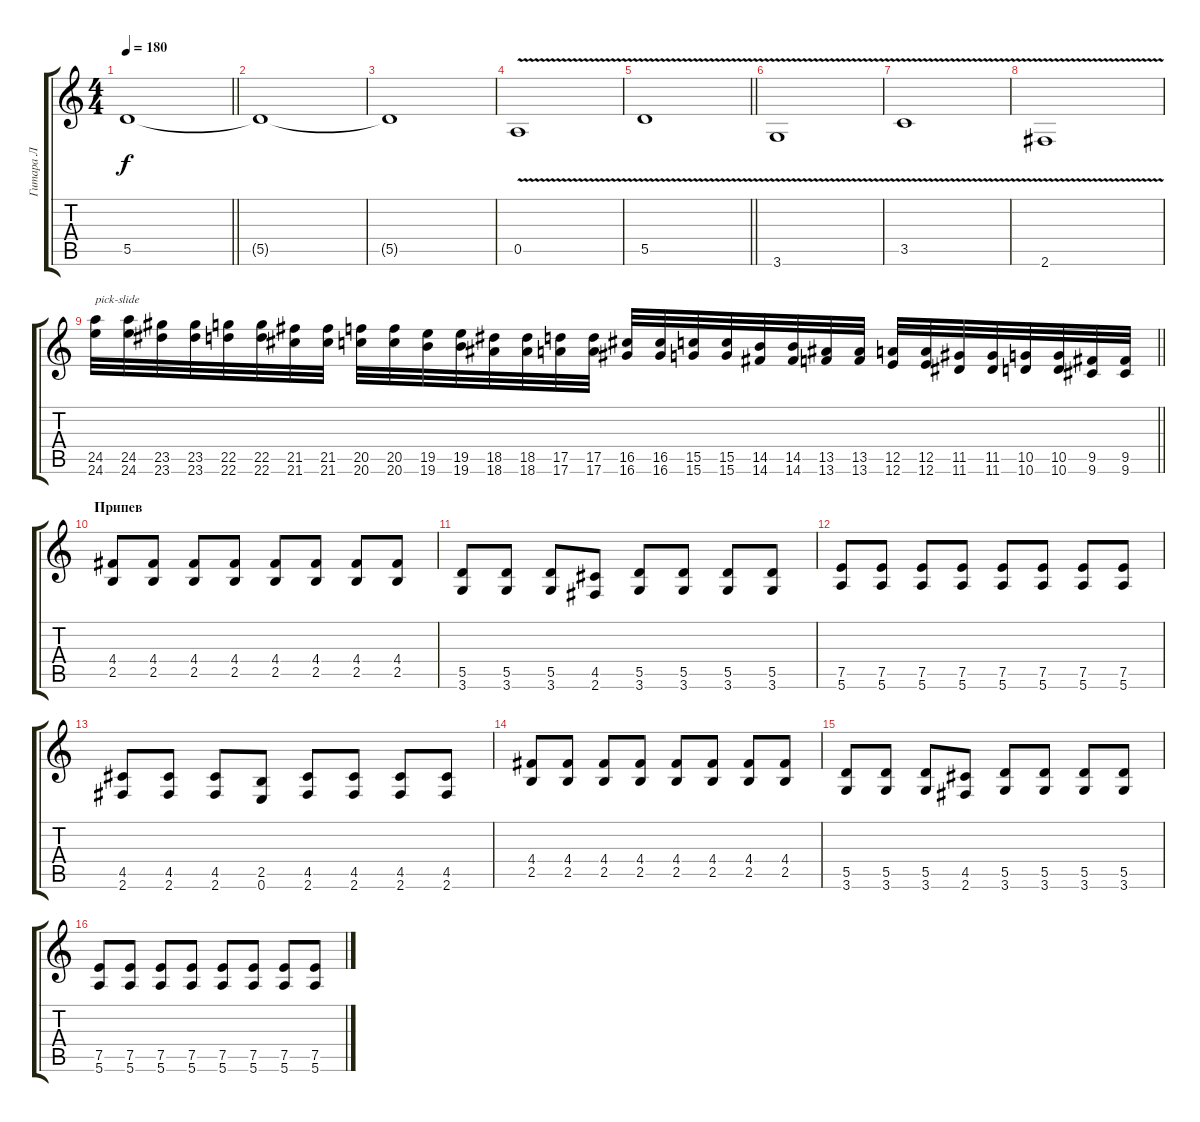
\track ("Гитара Л" "Гитара Л") {instrument overdrivenguitar}
\staff {score tabs}
\tuning (E4 B3 G3 D3 A2 E2) {hide}
\ts (4 4)
\tempo 180
\clef g2
\barLineRight lightlight
\ks c
5.5{t}.1{dy f volume 0} |
5.5{t}.1 |
5.5{t}.1 |
0.5{v}.1{volume 10} |
\barLineRight lightlight
5.5{v}.1 |
3.6{v}.1 |
3.5{v}.1 |
2.6{v}.1 |
\barLineRight lightlight
(24.5 24.6).32{txt "pick-slide"} (24.5 24.6).32 (23.5 23.6).32 (23.5 23.6).32 (22.5 22.6).32 (22.5 22.6).32 (21.5 21.6).32 (21.5 21.6).32 (20.5 20.6).32 (20.5 20.6).32 (19.5 19.6).32 (19.5 19.6).32 (18.5 18.6).32 (18.5 18.6).32 (17.5 17.6).32 (17.5 17.6).32 (16.5 16.6).32 (16.5 16.6).32 (15.5 15.6).32 (15.5 15.6).32 (14.5 14.6).32 (14.5 14.6).32 (13.5 13.6).32 (13.5 13.6).32 (12.5 12.6).32 (12.5 12.6).32 (11.5 11.6).32 (11.5 11.6).32 (10.5 10.6).32 (10.5 10.6).32 (9.5 9.6).32 (9.5 9.6).32 |
\section ("" "Припев")
(4.4 2.5).8 (4.4 2.5).8 (4.4 2.5).8 (4.4 2.5).8 (4.4 2.5).8 (4.4 2.5).8 (4.4 2.5).8 (4.4 2.5).8 |
(5.5 3.6).8 (5.5 3.6).8 (5.5 3.6).8 (4.5 2.6).8 (5.5 3.6).8 (5.5 3.6).8 (5.5 3.6).8 (5.5 3.6).8 |
(7.5 5.6).8 (7.5 5.6).8 (7.5 5.6).8 (7.5 5.6).8 (7.5 5.6).8 (7.5 5.6).8 (7.5 5.6).8 (7.5 5.6).8 |
(4.5 2.6).8 (4.5 2.6).8 (4.5 2.6).8 (2.5 0.6).8 (4.5 2.6).8 (4.5 2.6).8 (4.5 2.6).8 (4.5 2.6).8 |
(4.4 2.5).8 (4.4 2.5).8 (4.4 2.5).8 (4.4 2.5).8 (4.4 2.5).8 (4.4 2.5).8 (4.4 2.5).8 (4.4 2.5).8 |
(5.5 3.6).8 (5.5 3.6).8 (5.5 3.6).8 (4.5 2.6).8 (5.5 3.6).8 (5.5 3.6).8 (5.5 3.6).8 (5.5 3.6).8 |
(7.5 5.6).8 (7.5 5.6).8 (7.5 5.6).8 (7.5 5.6).8 (7.5 5.6).8 (7.5 5.6).8 (7.5 5.6).8 (7.5 5.6).8
